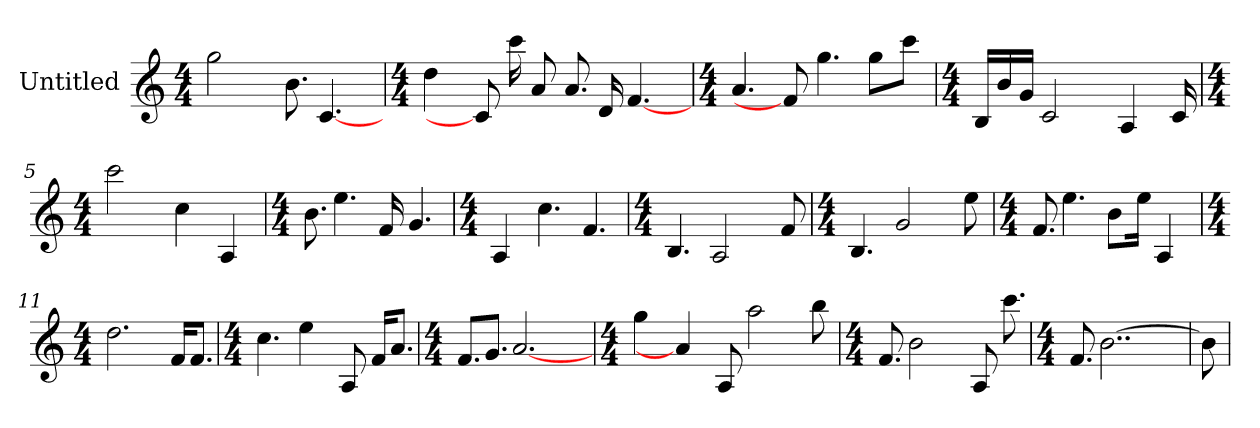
**kern
*part1
*staff1
*I"Untitled
*k[]
*C:
*M4/4
=1
2gg
!LO:N:vis=8.
8b
[4.c
=2
*k[]
*C:
*M4/4
4dd
8c]
16ccc
8a
!LO:N:vis=8.
8a
16d
[4.f
=3
*k[]
*C:
*M4/4
!LO:N:vis=4.
4a
8f]
!LO:N:vis=4.
4gg
8ggL
8cccJ
=4
*k[]
*C:
*M4/4
16BLL
16b
16gJJ
2c
4A
16c
=5
*k[]
*C:
*M4/4
2ccc
4cc
4A
=6
*k[]
*C:
*M4/4
!LO:N:vis=8.
8b
!LO:N:vis=4.
4ee
16f
!LO:N:vis=4.
4g
=7
*k[]
*C:
*M4/4
4A
!LO:N:vis=4.
4cc
!LO:N:vis=4.
4f
=8
*k[]
*C:
*M4/4
!LO:N:vis=4.
4B
2A
8f
=9
*k[]
*C:
*M4/4
!LO:N:vis=4.
4B
2g
8ee
=10
*k[]
*C:
*M4/4
!LO:N:vis=8.
8f
!LO:N:vis=4.
4ee
8bL
16eeJk
4A
=11
*k[]
*C:
*M4/4
!LO:N:vis=2.
2dd
16fKL
!LO:N:vis=8.
8fJ
=12
*k[]
*C:
*M4/4
!LO:N:vis=4.
4cc
4ee
8A
16fKL
!LO:N:vis=8.
8aJ
=13
*k[]
*C:
*M4/4
!LO:N:vis=8.
8fL
!LO:N:vis=8.
8gJ
[2.a
=14
*k[]
*C:
*M4/4
4gg
4a]
8A
2aa
8bb
=15
*k[]
*C:
*M4/4
!LO:N:vis=8.
8f
2b
8A
!LO:N:vis=8.
8ccc
=16
*k[]
*C:
*M4/4
!LO:N:vis=8.
8f
[2..b
=17
8b]
=
*-
